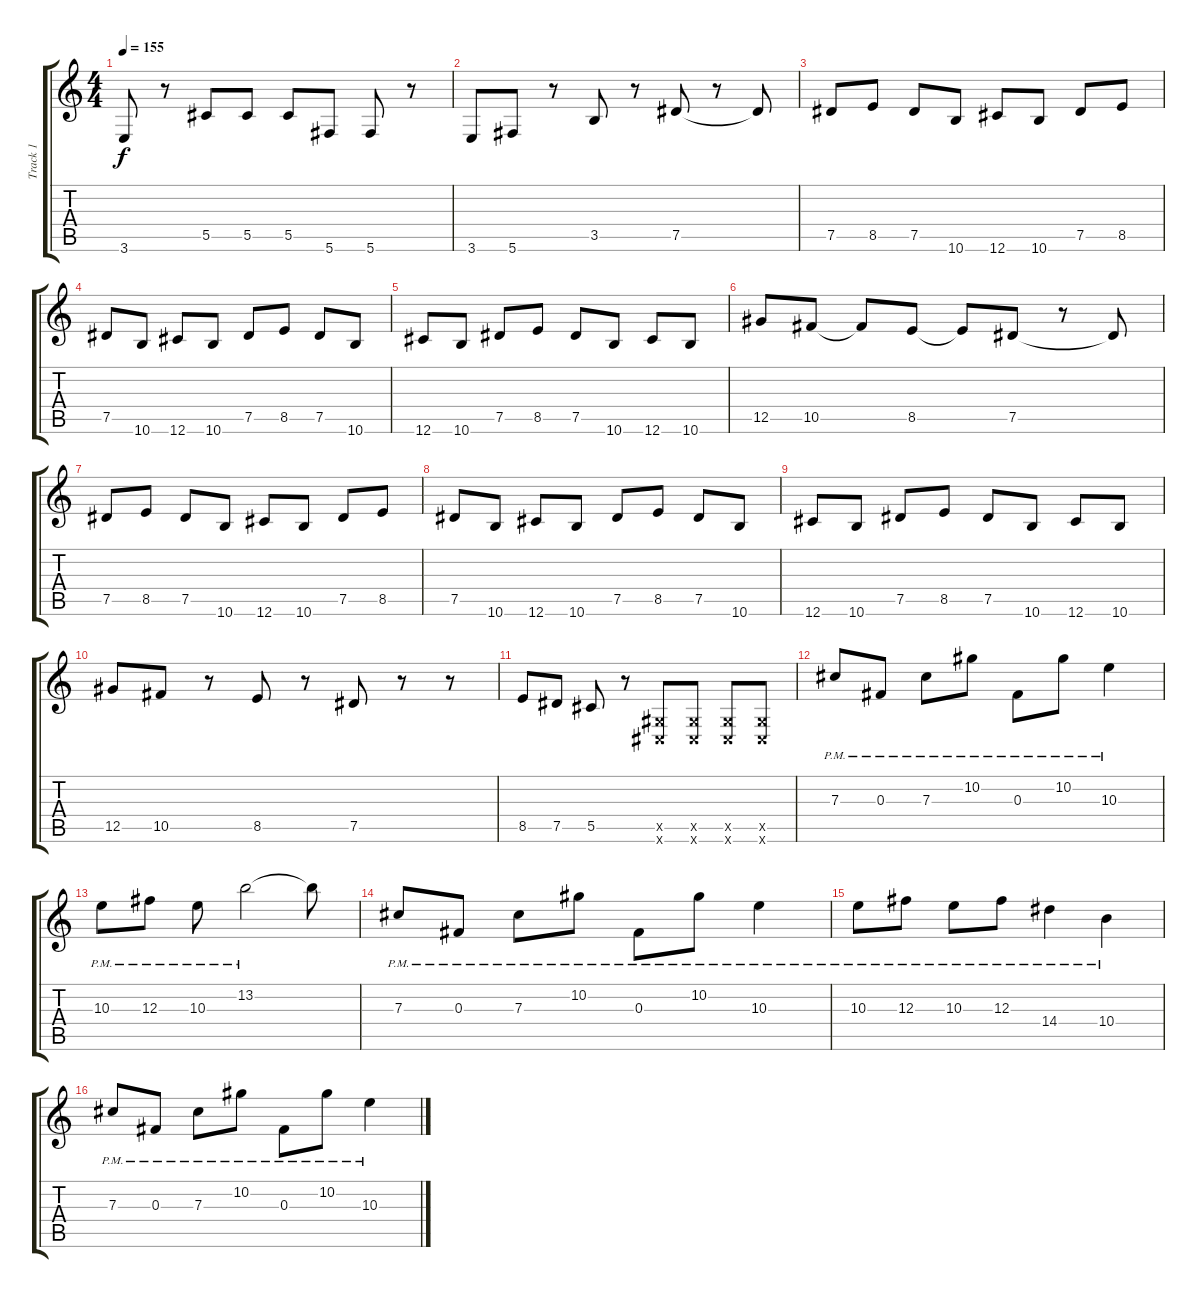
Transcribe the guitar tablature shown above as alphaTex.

\track ("Track 1" "Track 1") {instrument overdrivenguitar}
\staff {score tabs}
\tuning (Eb4 Bb3 Gb3 Db3 Ab2 Db2) {hide}
\ts (4 4)
\tempo 155
\clef g2
\ks c
3.6.8{dy f} r.8 5.5.8 5.5.8 5.5.8 5.6.8 5.6.8 r.8 |
3.6.8 5.6.8 r.8 3.5.8 r.8 7.5.8 r.8 7.5{t}.8 |
7.5.8 8.5.8 7.5.8 10.6.8 12.6.8 10.6.8 7.5.8 8.5.8 |
7.5.8 10.6.8 12.6.8 10.6.8 7.5.8 8.5.8 7.5.8 10.6.8 |
12.6.8 10.6.8 7.5.8 8.5.8 7.5.8 10.6.8 12.6.8 10.6.8 |
12.5.8 10.5.8 10.5{t}.8 8.5.8 8.5{t}.8 7.5.8 r.8 7.5{t}.8 |
7.5.8 8.5.8 7.5.8 10.6.8 12.6.8 10.6.8 7.5.8 8.5.8 |
7.5.8 10.6.8 12.6.8 10.6.8 7.5.8 8.5.8 7.5.8 10.6.8 |
12.6.8 10.6.8 7.5.8 8.5.8 7.5.8 10.6.8 12.6.8 10.6.8 |
12.5.8 10.5.8 r.8 8.5.8 r.8 7.5.8 r.8 r.8 |
8.5.8 7.5.8 5.5.8 r.8 (0.5{x} 0.6{x}).8 (0.5{x} 0.6{x}).8 (0.5{x} 0.6{x}).8 (0.5{x} 0.6{x}).8 |
7.3{pm}.8 0.3{pm}.8 7.3{pm}.8 10.2{pm}.8 0.3{pm}.8 10.2{pm}.8 10.3{pm}.4 |
10.3{pm}.8 12.3{pm}.8 10.3{pm}.8 13.2{pm}.2 13.2{t}.8 |
7.3{pm}.8 0.3{pm}.8 7.3{pm}.8 10.2{pm}.8 0.3{pm}.8 10.2{pm}.8 10.3{pm}.4 |
10.3{pm}.8 12.3{pm}.8 10.3{pm}.8 12.3{pm}.8 14.4{pm}.4 10.4{pm}.4 |
7.3{pm}.8 0.3{pm}.8 7.3{pm}.8 10.2{pm}.8 0.3{pm}.8 10.2{pm}.8 10.3{pm}.4
